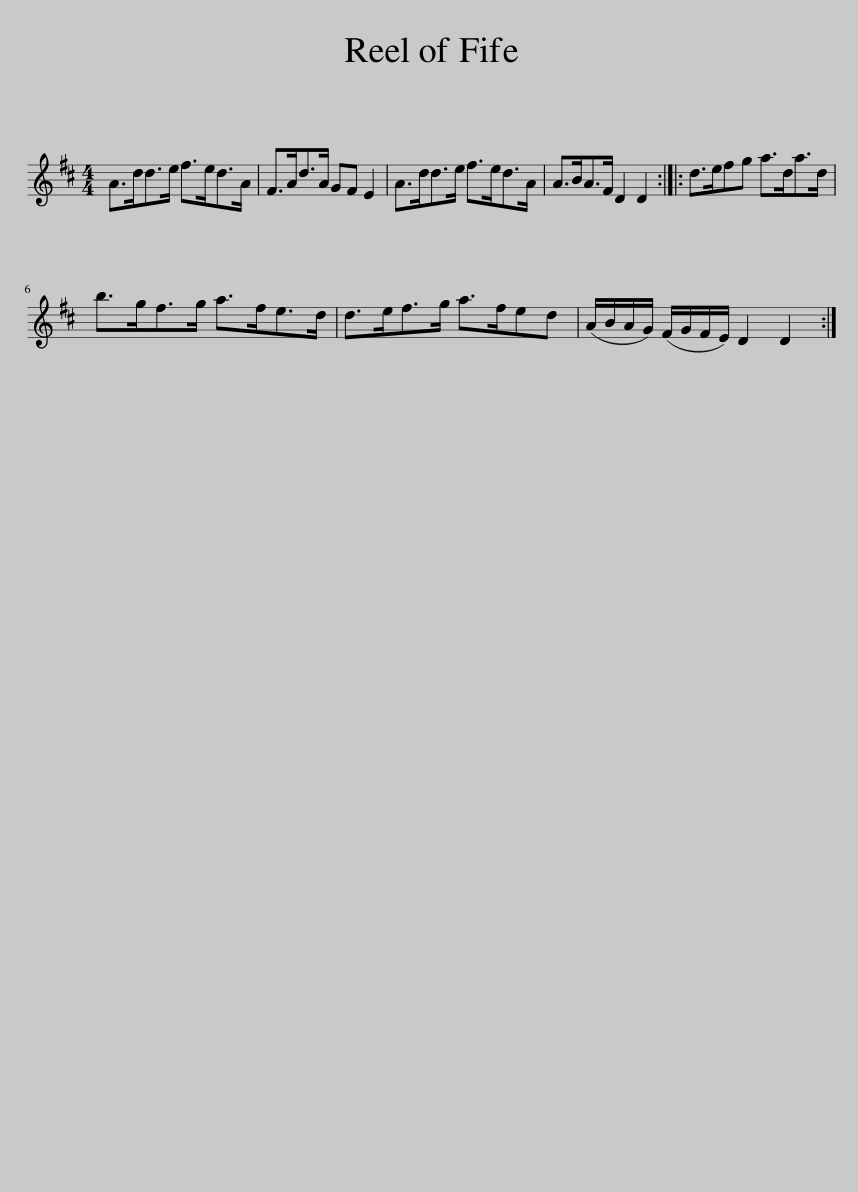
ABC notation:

X:1
L:1/8
M:4/4
I:linebreak $
K:D
V:1 treble
V:1
 A>dd>e f>ed>A | F>Ad>A GF E2 | A>dd>e f>ed>A | A>BA>F D2 D2 :: d>efg a>da>d |$ %5
 b>gf>g a>fe>d | d>ef>g a>fed | (A/B/A/G/) (F/G/F/E/) D2 D2 :| %8
